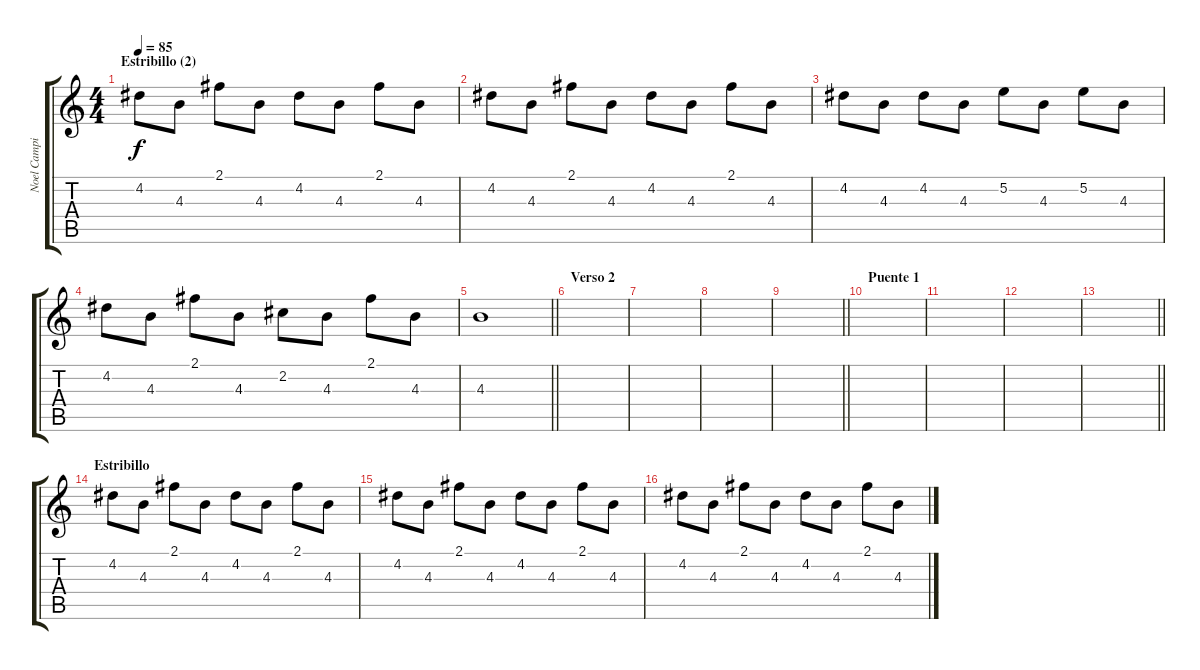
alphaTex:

\track ("Noel Campillo 2ª Guitarra" "Noel Campi") {instrument electricguitarclean}
\staff {score tabs}
\tuning (E4 B3 G3 D3 A2 E2) {hide}
\ts (4 4)
\section ("" "Estribillo (2)")
\tempo 85
\clef g2
\ks c
4.2.8{dy f} 4.3.8 2.1.8 4.3.8 4.2.8 4.3.8 2.1.8 4.3.8 |
4.2.8 4.3.8 2.1.8 4.3.8 4.2.8 4.3.8 2.1.8 4.3.8 |
4.2.8 4.3.8 4.2.8 4.3.8 5.2.8 4.3.8 5.2.8 4.3.8 |
4.2.8 4.3.8 2.1.8 4.3.8 2.2.8 4.3.8 2.1.8 4.3.8 |
\barLineRight lightlight
4.3.1 |
\section ("" "Verso 2")
|
|
|
\barLineRight lightlight
|
\section ("" "Puente 1")
|
|
|
\barLineRight lightlight
|
\section ("" "Estribillo")
4.2.8 4.3.8 2.1.8 4.3.8 4.2.8 4.3.8 2.1.8 4.3.8 |
4.2.8 4.3.8 2.1.8 4.3.8 4.2.8 4.3.8 2.1.8 4.3.8 |
4.2.8 4.3.8 2.1.8 4.3.8 4.2.8 4.3.8 2.1.8 4.3.8
